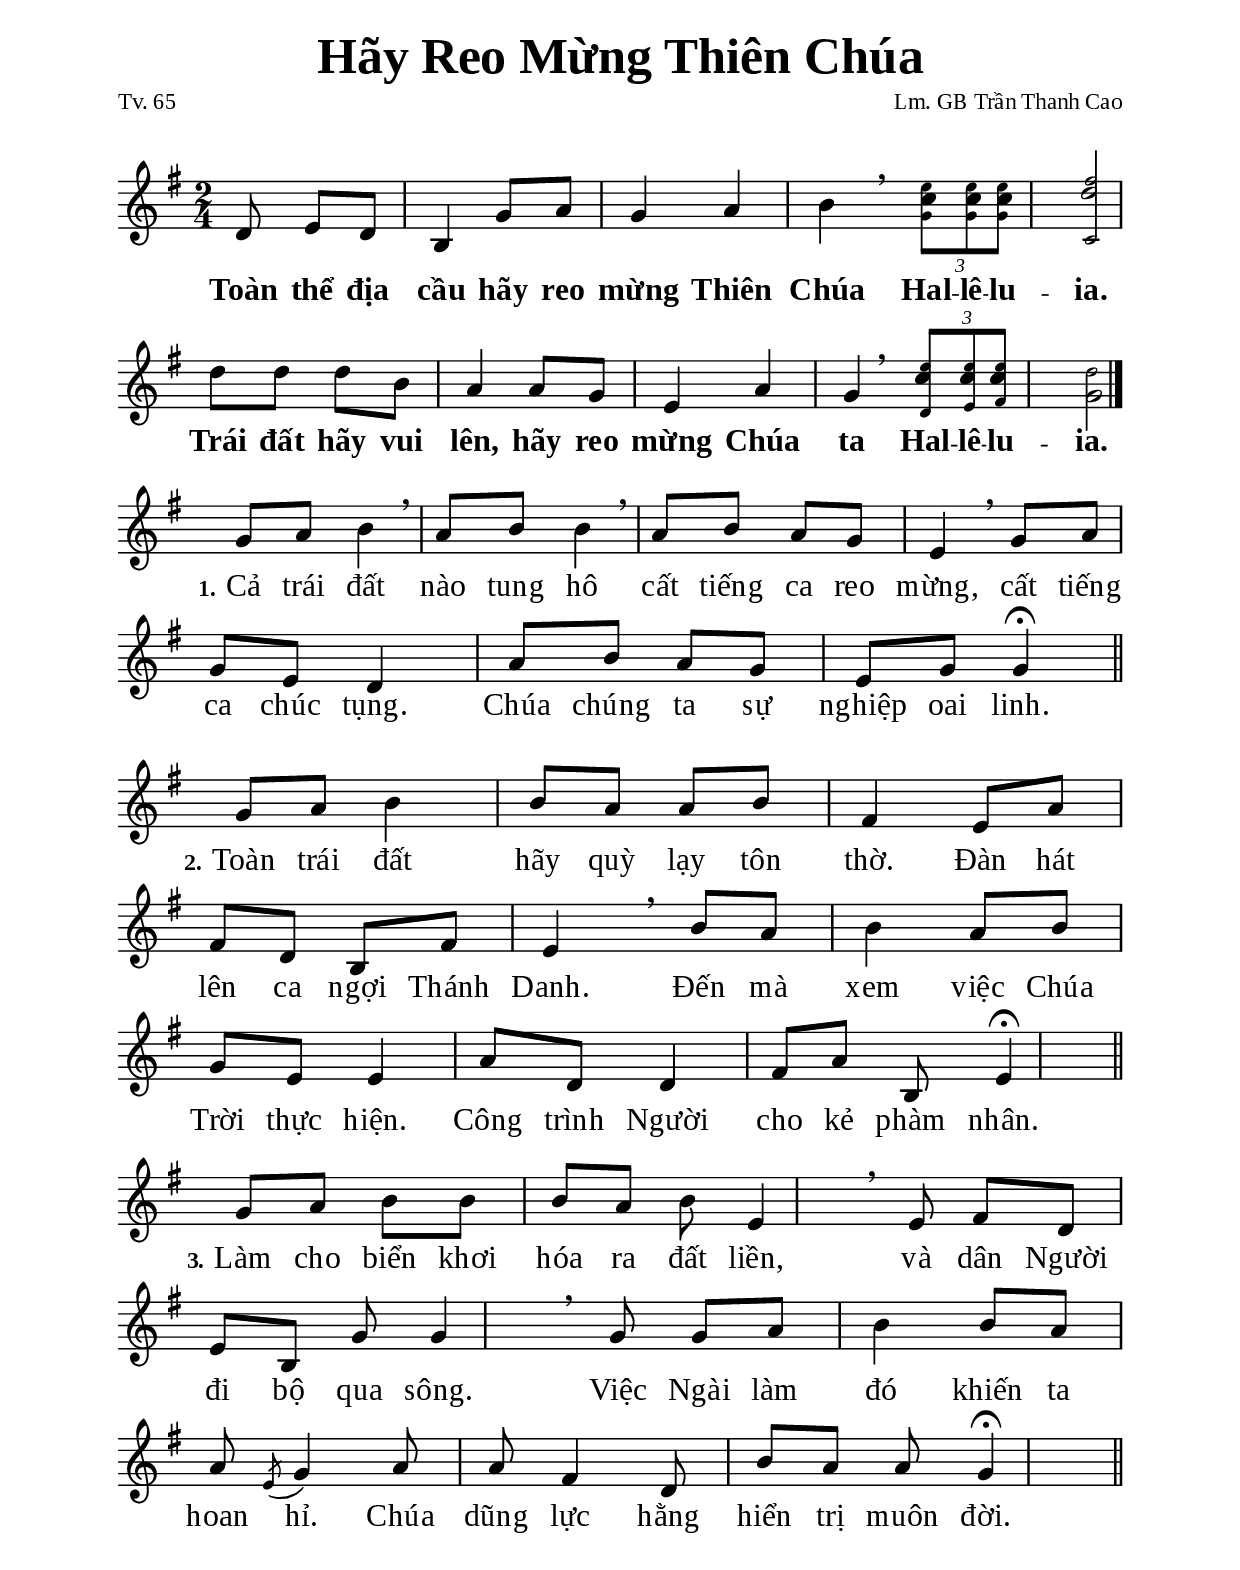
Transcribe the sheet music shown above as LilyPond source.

% Cài đặt chung
\version "2.20.0"
\include "english.ly"

\header {
  title = \markup { \fontsize #3 "Hãy Reo Mừng Thiên Chúa" }
  poet = "Tv. 65"
  composer = "Lm. GB Trần Thanh Cao"
  arranger = " "
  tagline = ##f
}

\paper {
  #(set-paper-size "a4")
  top-margin = 10\mm
  bottom-margin = 10\mm
  left-margin = 20\mm
  right-margin = 20\mm
  indent = #0
  #(define fonts
    (make-pango-font-tree
      "Liberation Serif"
      "Liberation Serif"
      "Liberation Serif"
      (/ 20 20)))
  page-count = #1
}

% Nhạc điệp khúc
nhacDiepKhuc= \relative c' {
  \partial 4. d8 e d |
  b4 g'8 a |
  g4 a |
  b \breathe \tuplet 3/2 {
    <\tweak font-size -2 e c \tweak font-size -2 g>8
    <\tweak font-size -2 e c \tweak font-size -2 g>8
    <\tweak font-size -2 e c \tweak font-size -2 g>8
  } |
  <\tweak font-size -2 fs d \tweak font-size -2 c,>2 |
  d8 d d b |
  a4 a8 g |
  e4 a |
  g4 \breathe \tuplet 3/2 {
    <\tweak font-size -2 e' c \tweak font-size -2 d,>8
    <\tweak font-size -2 e c \tweak font-size -2 e,>8
    <\tweak font-size -2 e c \tweak font-size -2 fs,>8
  } |
  <\tweak font-size -2 d g,>2 \bar "|."
}

% Nhạc phiên khúc
nhacPhienKhucMot = \relative c'' {
  g8 a b4 \breathe
  a8 b b4 \breathe
  a8 b a g e4 \breathe
  g8 a g e d4 a'8 b a g e g g4 \fermata \bar "||"
}

nhacPhienKhucHai = \relative c'' {
  g8 a b4 b8 a a b fs4
  e8 a fs d b fs' e4 \breathe
  b'8 a b4 a8 b g e e4
  a8 d, d4 fs8 a b, e4 \fermata \bar "||"
}

nhacPhienKhucBa = \relative c'' {
  g8 a b b b a b e,4 \breathe
  e8 fs d e b g' g4 \breathe
  g8 g a b4 b8 a a \acciaccatura e8 g4
  a8 a fs4 d8 b' a a g4 \fermata \bar "||"
}

% Lời điệp khúc
loiDiepKhuc = \lyricmode {
  Toàn thể địa cầu hãy reo mừng Thiên Chúa
  Hal -- lê -- lu -- ia.
  Trái đất hãy vui lên, hãy reo mừng Chúa ta
  Hal -- lê -- lu -- ia.
}

% Lời phiên khúc
loiPhienKhucMot = \lyricmode {
  \set stanza = #"1."
  Cả trái đất nào tung hô cất tiếng ca reo mừng,
  cất tiếng ca chúc tụng.
  Chúa chúng ta sự nghiệp oai linh.
}

loiPhienKhucHai = \lyricmode {
  \set stanza = #"2."
  Toàn trái đất hãy quỳ lạy tôn thờ.
  Đàn hát lên ca ngợi Thánh Danh.
  Đến mà xem việc Chúa Trời thực hiện.
  Công trình Người cho kẻ phàm nhân.
}

loiPhienKhucBa = \lyricmode {
  \set stanza = #"3."
  Làm cho biển khơi hóa ra đất liền,
  và dân Người đi bộ qua sông.
  Việc Ngài làm đó khiến ta hoan hỉ.
  Chúa dũng lực hằng hiển trị muôn đời.
}


% Dàn trang
\score {
  \new ChoirStaff <<
    \new Staff = diepKhuc \with {
        \consists "Merge_rests_engraver"
        \magnifyStaff #(magstep +1)
      }
      <<
      \new Voice = beSop {
        \key g \major \time 2/4 \stemNeutral \nhacDiepKhuc
      }
    >>
    \new Lyrics \lyricsto beSop \loiDiepKhuc
  >>
  \layout {
    \override Lyrics.LyricText.font-series = #'bold
    \override Lyrics.LyricText.font-size = #+3
    \override Lyrics.LyricSpace.minimum-distance = #1.2
    \override Score.BarNumber.break-visibility = ##(#f #f #f)
    \override Score.SpacingSpanner.uniform-stretching = ##t
    \override Score.SpacingSpanner packed-spacing = ##t
  }
}

\score {
  \new ChoirStaff <<
    \new Staff = phienKhuc \with {
        \magnifyStaff #(magstep +1)
      }
      <<
      \new Voice = beSop {
        \key g \major \time 2/4 \nhacPhienKhucMot
      }
    >>
    \new Lyrics \lyricsto beSop \loiPhienKhucMot
  >>
  \layout {
    \override Staff.TimeSignature.transparent = ##t
    \override Lyrics.LyricText.font-size = #+3
    \override Lyrics.LyricSpace.minimum-distance = #2.0
    \override Score.BarNumber.break-visibility = ##(#f #f #f)
    \override Score.SpacingSpanner.uniform-stretching = ##t
    \set Score.barAlways = ##t
    \set Score.defaultBarType = ""
  }
}

\score {
  \new ChoirStaff <<
    \new Staff = phienKhuc \with {
        \magnifyStaff #(magstep +1)
      }
      <<
      \new Voice = beSop {
        \key g \major \time 2/4 \nhacPhienKhucHai
      }
    >>
    \new Lyrics \lyricsto beSop \loiPhienKhucHai
  >>
  \layout {
    \override Staff.TimeSignature.transparent = ##t
    \override Lyrics.LyricText.font-size = #+3
    \override Lyrics.LyricSpace.minimum-distance = #2.0
    \override Score.BarNumber.break-visibility = ##(#f #f #f)
    \override Score.SpacingSpanner.uniform-stretching = ##t
    \set Score.barAlways = ##t
    \set Score.defaultBarType = ""
  }
}

\score {
  \new ChoirStaff <<
    \new Staff = phienKhuc \with {
        \magnifyStaff #(magstep +1)
      }
      <<
      \new Voice = beSop {
        \key g \major \time 2/4 \nhacPhienKhucBa
      }
    >>
    \new Lyrics \lyricsto beSop \loiPhienKhucBa
  >>
  \layout {
    \override Staff.TimeSignature.transparent = ##t
    \override Lyrics.LyricText.font-size = #+3
    \override Lyrics.LyricSpace.minimum-distance = #2.0
    \override Score.BarNumber.break-visibility = ##(#f #f #f)
    \override Score.SpacingSpanner.uniform-stretching = ##t
    \set Score.barAlways = ##t
    \set Score.defaultBarType = ""
  }
}
